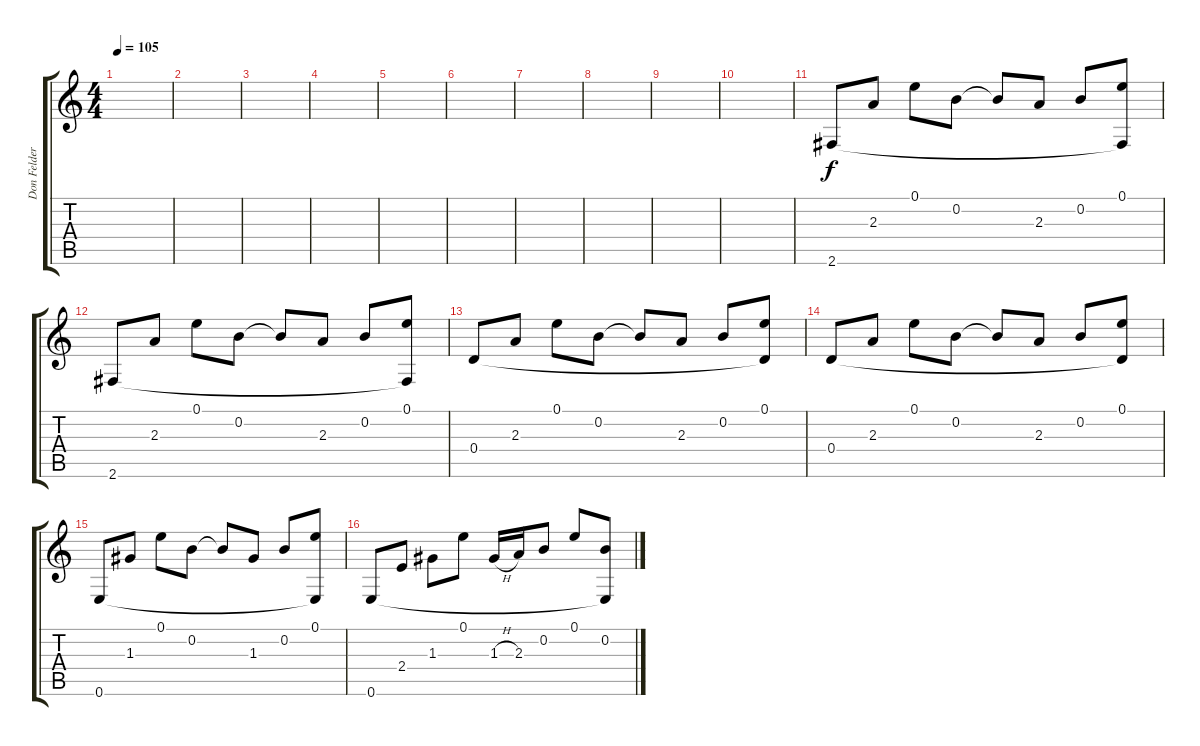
\track ("Don Felder" "Don Felder") {instrument overdrivenguitar}
\staff {score tabs}
\tuning (E4 B3 G3 D3 A2 E2) {hide}
\ts (4 4)
\tempo 105
\clef g2
\ks c
|
|
|
|
|
|
|
|
|
|
2.6.8{volume 10} 2.3.8 0.1.8 0.2.8 0.2{t}.8 2.3.8 0.2.8 (0.1 2.6{t}).8 |
2.6.8 2.3.8 0.1.8 0.2.8 0.2{t}.8 2.3.8 0.2.8 (0.1 2.6{t}).8 |
0.4.8 2.3.8 0.1.8 0.2.8 0.2{t}.8 2.3.8 0.2.8 (0.1 0.4{t}).8 |
0.4.8 2.3.8 0.1.8 0.2.8 0.2{t}.8 2.3.8 0.2.8 (0.1 0.4{t}).8 |
0.6.8 1.3.8 0.1.8 0.2.8 0.2{t}.8 1.3.8 0.2.8 (0.1 0.6{t}).8 |
0.6.8 2.4.8 1.3.8 0.1.8 1.3{h}.16 2.3.16 0.2.8 0.1.8 (0.2 0.6{t}).8
